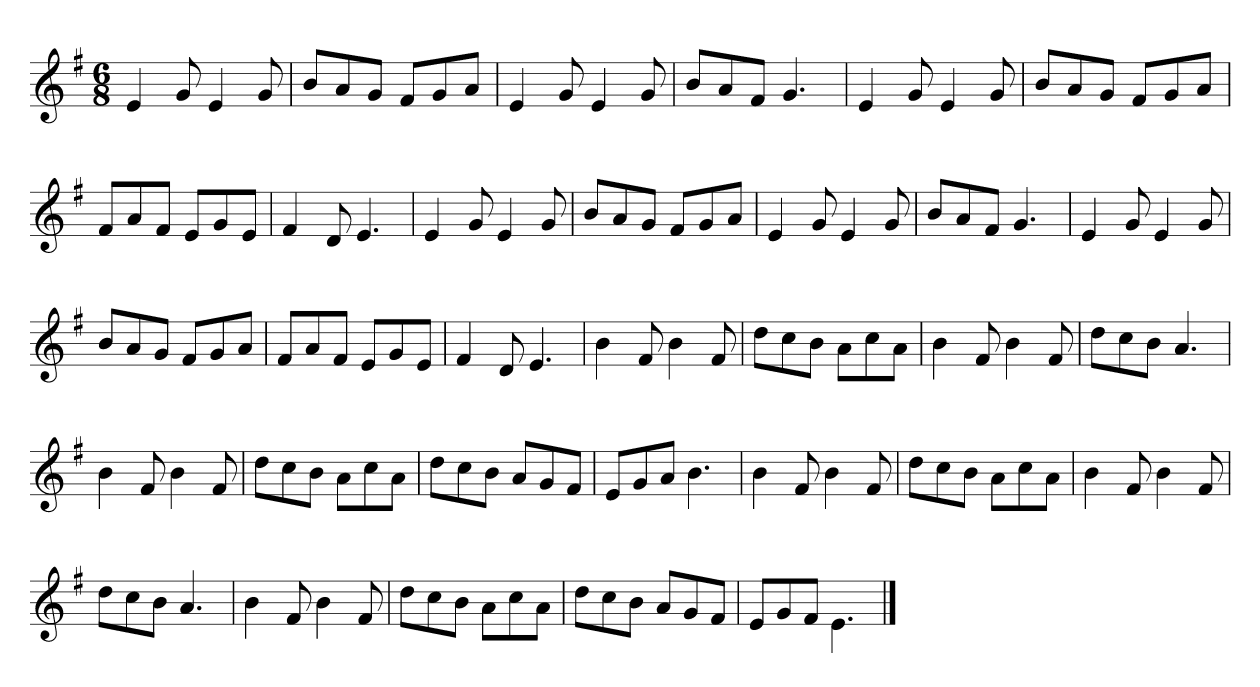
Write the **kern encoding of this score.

**kern
*part1
*staff1
*clefG2
*k[f#]
*M6/8
=
4e/
8g/
4e/
8g/
=
8b/L
8a/
8g/J
8f#/L
8g/
8a/J
=
4e/
8g/
4e/
8g/
=
8b/L
8a/
8f#/J
4.g/
=
4e/
8g/
4e/
8g/
=
8b/L
8a/
8g/J
8f#/L
8g/
8a/J
=
8f#/L
8a/
8f#/J
8e/L
8g/
8e/J
=
4f#/
8d/
4.e/
=
4e/
8g/
4e/
8g/
=
8b/L
8a/
8g/J
8f#/L
8g/
8a/J
=
4e/
8g/
4e/
8g/
=
8b/L
8a/
8f#/J
4.g/
=
4e/
8g/
4e/
8g/
=
8b/L
8a/
8g/J
8f#/L
8g/
8a/J
=
8f#/L
8a/
8f#/J
8e/L
8g/
8e/J
=
4f#/
8d/
4.e/
=
4b\
8f#/
4b\
8f#/
=
8dd\L
8cc\
8b\J
8a\L
8cc\
8a\J
=
4b\
8f#/
4b\
8f#/
=
8dd\L
8cc\
8b\J
4.a/
=
4b\
8f#/
4b\
8f#/
=
8dd\L
8cc\
8b\J
8a\L
8cc\
8a\J
=
8dd\L
8cc\
8b\J
8a/L
8g/
8f#/J
=
8e/L
8g/
8a/J
4.b\
=
4b\
8f#/
4b\
8f#/
=
8dd\L
8cc\
8b\J
8a\L
8cc\
8a\J
=
4b\
8f#/
4b\
8f#/
=
8dd\L
8cc\
8b\J
4.a/
=
4b\
8f#/
4b\
8f#/
=
8dd\L
8cc\
8b\J
8a\L
8cc\
8a\J
=
8dd\L
8cc\
8b\J
8a/L
8g/
8f#/J
=
8e/L
8g/
8f#/J
4.e\
==
*-
